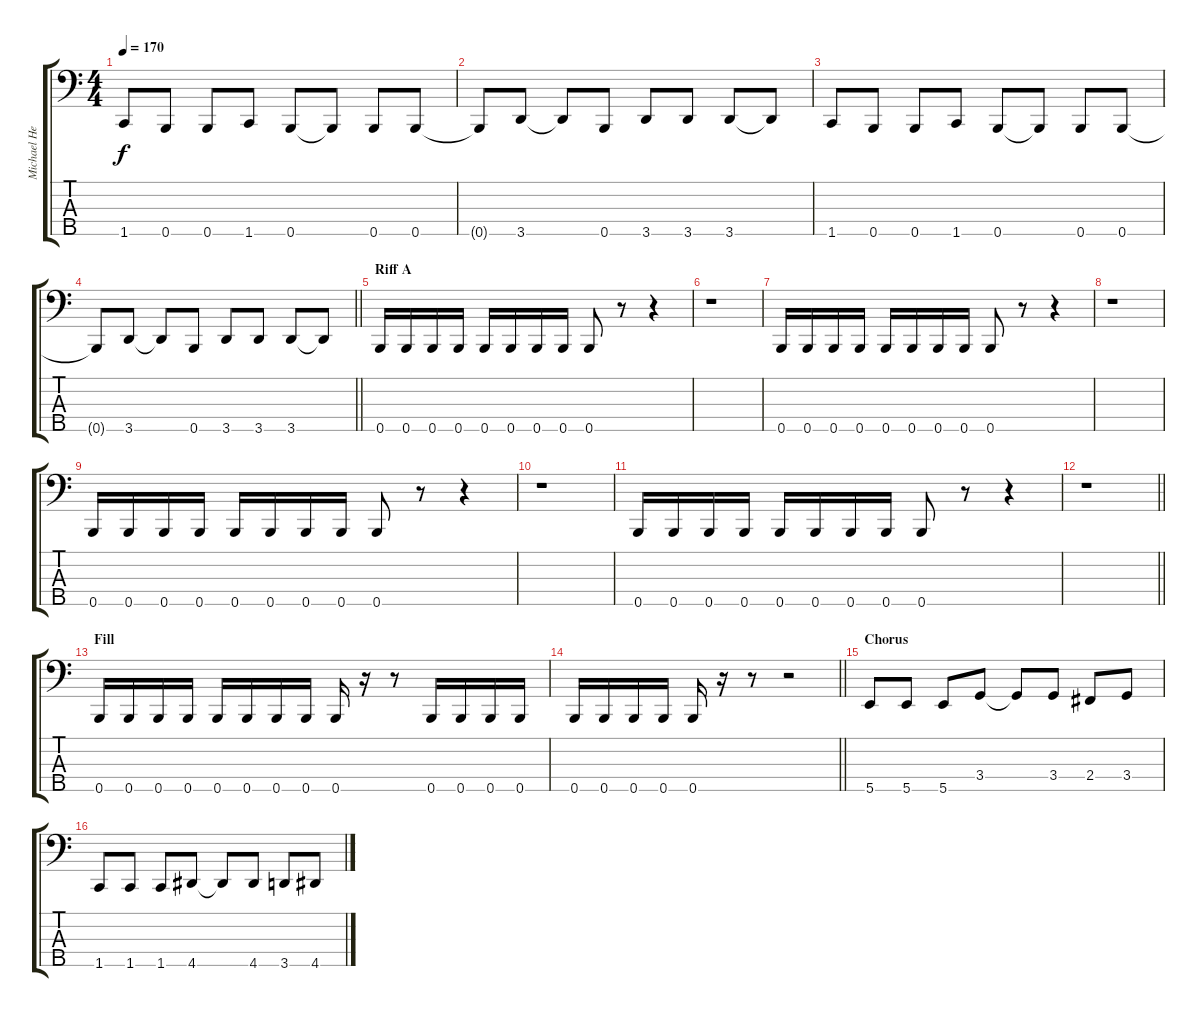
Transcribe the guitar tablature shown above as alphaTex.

\track ("Michael Hedlund" "Michael He") {instrument electricbassfinger}
\staff {score tabs}
\tuning (G2 D2 A1 E1 B0) {hide}
\ts (4 4)
\tempo 170
\clef f4
\ks c
1.5.8{dy f} 0.5.8 0.5.8 1.5.8 0.5.8 0.5{t}.8 0.5.8 0.5.8 |
0.5{t}.8 3.5.8 3.5{t}.8 0.5.8 3.5.8 3.5.8 3.5.8 3.5{t}.8 |
1.5.8 0.5.8 0.5.8 1.5.8 0.5.8 0.5{t}.8 0.5.8 0.5.8 |
\barLineRight lightlight
0.5{t}.8 3.5.8 3.5{t}.8 0.5.8 3.5.8 3.5.8 3.5.8 3.5{t}.8 |
\section ("" "Riff A")
0.5.16 0.5.16 0.5.16 0.5.16 0.5.16 0.5.16 0.5.16 0.5.16 0.5.8 r.8 r.4 |
r.1 |
0.5.16 0.5.16 0.5.16 0.5.16 0.5.16 0.5.16 0.5.16 0.5.16 0.5.8 r.8 r.4 |
r.1 |
0.5.16 0.5.16 0.5.16 0.5.16 0.5.16 0.5.16 0.5.16 0.5.16 0.5.8 r.8 r.4 |
r.1 |
0.5.16 0.5.16 0.5.16 0.5.16 0.5.16 0.5.16 0.5.16 0.5.16 0.5.8 r.8 r.4 |
\barLineRight lightlight
r.1 |
\section ("" "Fill")
0.5.16 0.5.16 0.5.16 0.5.16 0.5.16 0.5.16 0.5.16 0.5.16 0.5.16 r.16 r.8 0.5.16 0.5.16 0.5.16 0.5.16 |
\barLineRight lightlight
0.5.16 0.5.16 0.5.16 0.5.16 0.5.16 r.16 r.8 r.2 |
\section ("" "Chorus")
5.5.8 5.5.8 5.5.8 3.4.8 3.4{t}.8 3.4.8 2.4.8 3.4.8 |
1.5.8 1.5.8 1.5.8 4.5.8 4.5{t}.8 4.5.8 3.5.8 4.5.8
